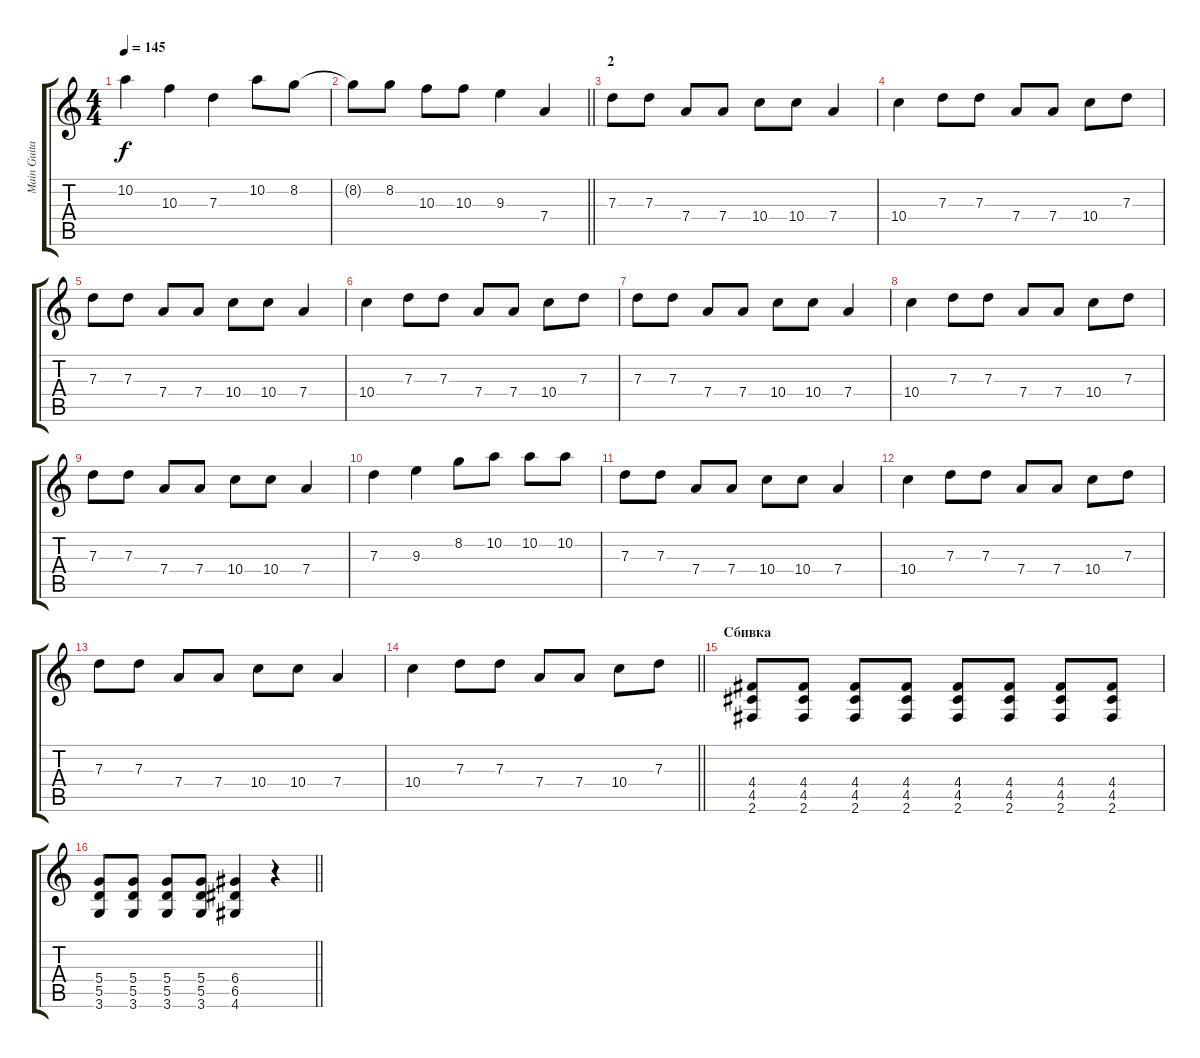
\track ("Main Guitar" "Main Guita") {instrument distortionguitar}
\staff {score tabs}
\tuning (E4 B3 G3 D3 A2 E2) {hide}
\ts (4 4)
\tempo 145
\clef g2
\ks c
10.2.4{dy f} 10.3.4 7.3.4 10.2.8 8.2.8 |
\barLineRight lightlight
8.2{t}.8 8.2.8 10.3.8 10.3.8 9.3.4 7.4.4 |
\section ("" "2")
7.3.8 7.3.8 7.4.8 7.4.8 10.4.8 10.4.8 7.4.4 |
10.4.4 7.3.8 7.3.8 7.4.8 7.4.8 10.4.8 7.3.8 |
7.3.8 7.3.8 7.4.8 7.4.8 10.4.8 10.4.8 7.4.4 |
10.4.4 7.3.8 7.3.8 7.4.8 7.4.8 10.4.8 7.3.8 |
7.3.8 7.3.8 7.4.8 7.4.8 10.4.8 10.4.8 7.4.4 |
10.4.4 7.3.8 7.3.8 7.4.8 7.4.8 10.4.8 7.3.8 |
7.3.8 7.3.8 7.4.8 7.4.8 10.4.8 10.4.8 7.4.4 |
7.3.4 9.3.4 8.2.8 10.2.8 10.2.8 10.2.8 |
7.3.8 7.3.8 7.4.8 7.4.8 10.4.8 10.4.8 7.4.4 |
10.4.4 7.3.8 7.3.8 7.4.8 7.4.8 10.4.8 7.3.8 |
7.3.8 7.3.8 7.4.8 7.4.8 10.4.8 10.4.8 7.4.4 |
\barLineRight lightlight
10.4.4 7.3.8 7.3.8 7.4.8 7.4.8 10.4.8 7.3.8 |
\section ("" "Сбивка")
(4.4 4.5 2.6).8 (4.4 4.5 2.6).8 (4.4 4.5 2.6).8 (4.4 4.5 2.6).8 (4.4 4.5 2.6).8 (4.4 4.5 2.6).8 (4.4 4.5 2.6).8 (4.4 4.5 2.6).8 |
\barLineRight lightlight
(5.4 5.5 3.6).8 (5.4 5.5 3.6).8 (5.4 5.5 3.6).8 (5.4 5.5 3.6).8 (6.4 6.5 4.6).4 r.4
